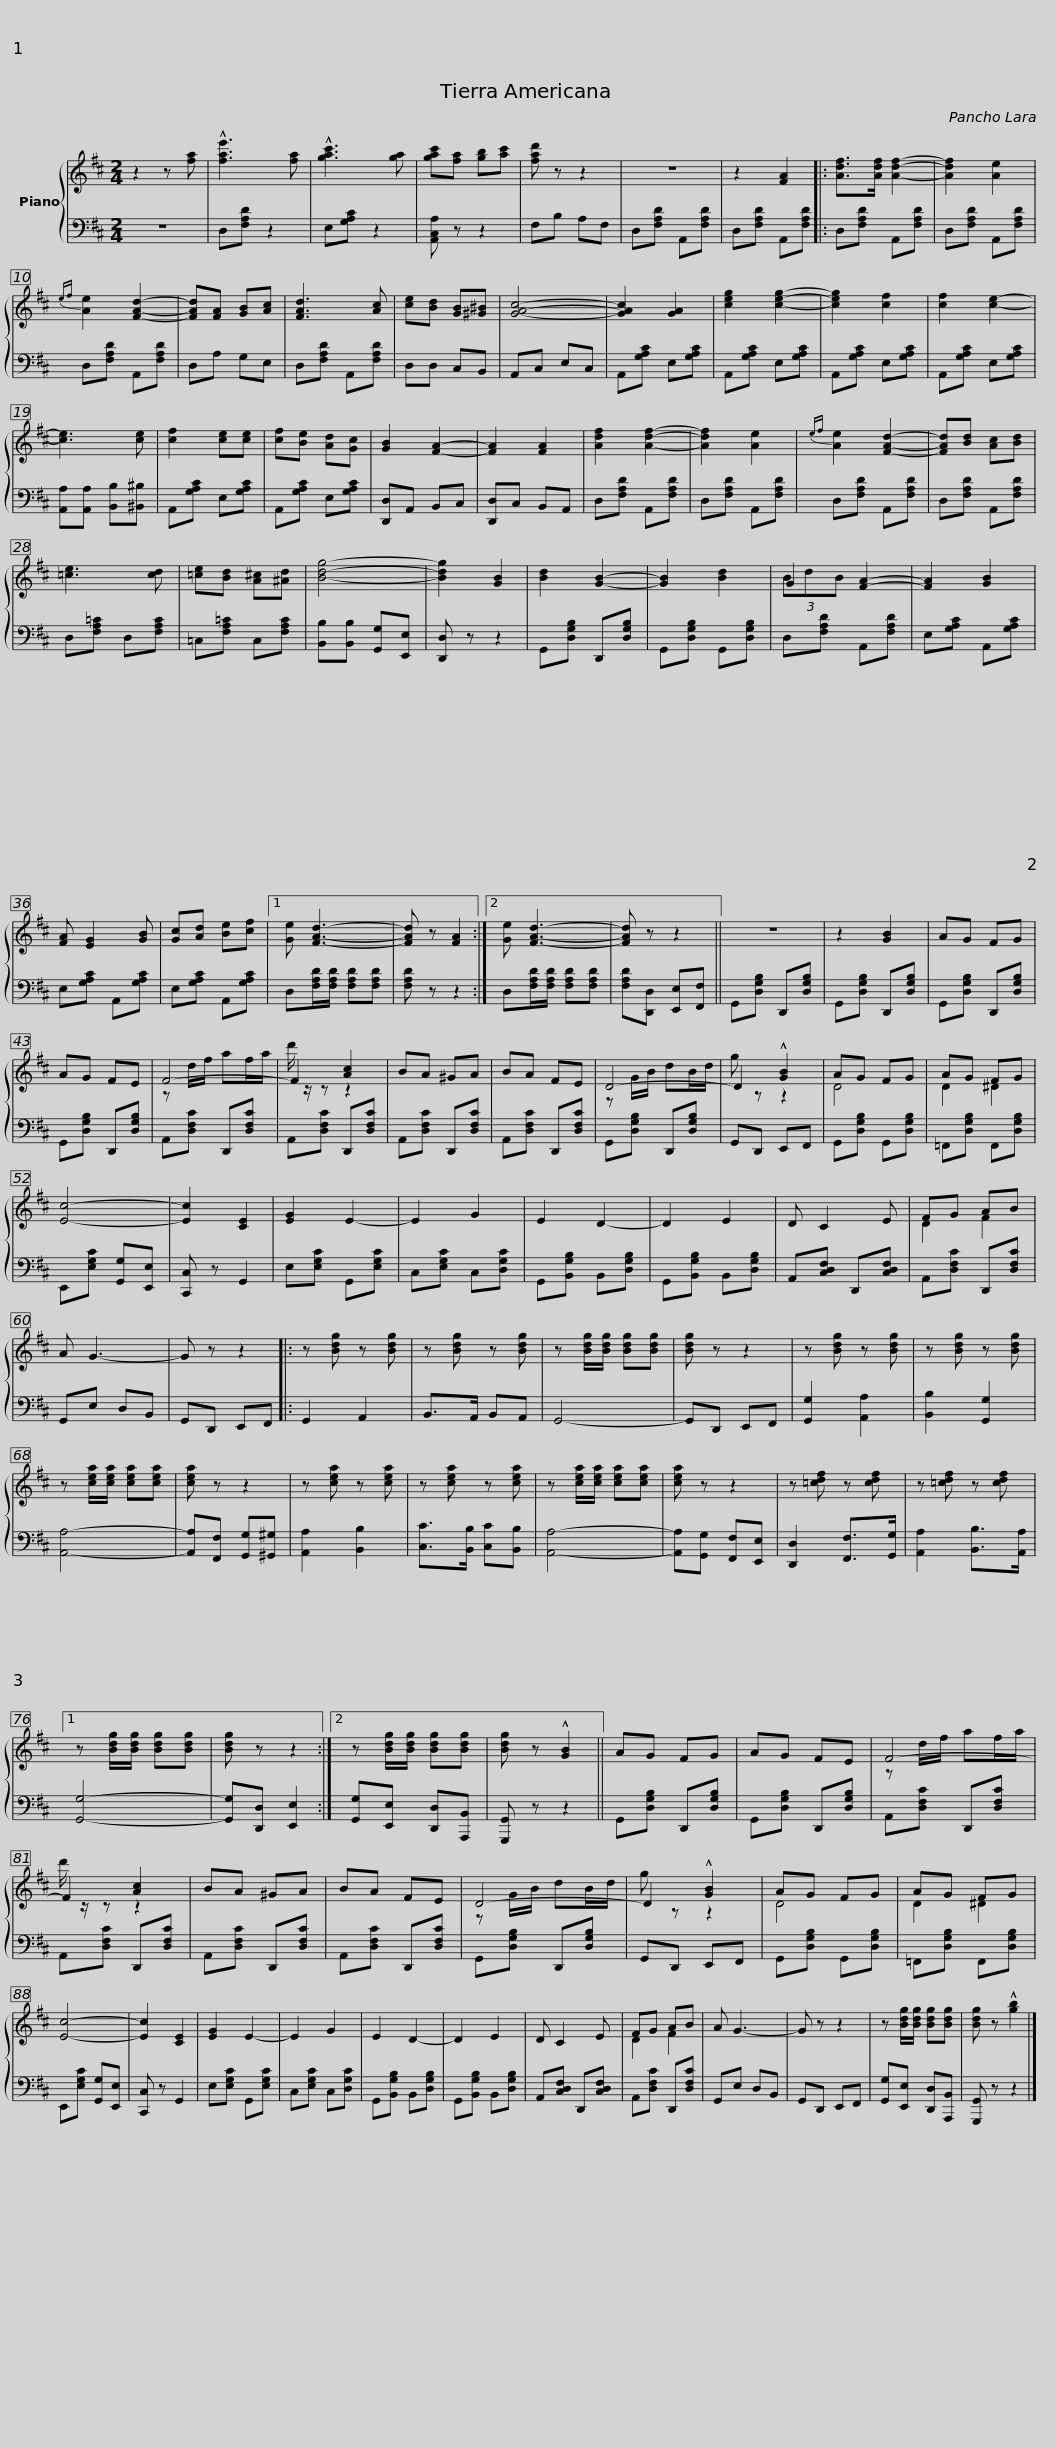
X:1
%%score { ( 1 3 ) | 2 }
L:1/8
M:2/4
I:linebreak $
K:D
V:1 treble
V:3 treble
V:2 bass
V:1
 z2 z [fa] | !^![fae']3 [fa] | !^![gac']3 [ga] | [gac'][fa] [gb][ac'] | [fad'] z z2 | %5
 z4 | z2 [FA]2 |: [Adf]>[Adf] [Adf]2- | [Adf]2 [Ae]2 |${ef} [Ae]2 [FAd]2- | %10
 [FAd][FA] [GB][Ac] | [FAd]3 [Ac] | [ce][Bd] [GB][^G^B] | [GAc]4- | [GAc]2 [GA]2 | %15
 [ceg]2 [ceg]2- | [ceg]2 [cf]2 | [cf]2 [ce]2- |$ [ce]3 [ce] | [cf]2 [ce][ce] | %20
 [cf][Be] [Ad][Gc] | [GB]2 [FA]2- | [FA]2 [FA]2 | [Adf]2 [Adf]2- | [Adf]2 [Ae]2 | %25
{ef} [Ae]2 [FAd]2- | [FAd][Bd] [Ac][Bd] | [=ce]3 [cd] |$ [=ce][Bd] [A^c][^Ad] | [Bdg]4- | %30
 [Bdg]2 [GB]2 | [Bd]2 [GB]2- | [GB]2 [Bd]2 | G2 [FA]2- | [FA]2 [GB]2 | %35
 [FA] [EG]2 [GB] | [Gc][Ad] [Be][cf] |1$ [Ge] [FAd]3- | [FAd] z [FA]2 :|2 [Ge] [FAd]3- | %40
 [FAd] z z2 || z4 | z2 [GB]2 | AG FG | AG FE | %45
 F4- |$ F2 [Ac]2 | BA ^GA | BA FE | D4- | %50
 D2 !^![GB]2 | AG FG | AG FG | [Ec]4- | [Ec]2 [CE]2 | %55
 [EG]2 E2- |$ E2 G2 | E2 D2- | D2 E2 | D C2 E | %60
 FG AB | A G3- | G z z2 |: z [Bdg] z [Bdg] | z [Bdg] z [Bdg] |$ %65
 z [Bdg]/[Bdg]/ [Bdg][Bdg] | [Bdg] z z2 | z [Bdg] z [Bdg] | z [Bdg] z [Bdg] | z [cea]/[cea]/ [cea][cea] | %70
 [cea] z z2 | z [cea] z [cea] | z [cea] z [cea] | z [cea]/[cea]/ [cea][cea] |$ [cea] z z2 | %75
 z [=cdf] z [cdf] | z [=cdf] z [cdf] |1 z [Bdg]/[Bdg]/ [Bdg][Bdg] | [Bdg] z z2 :|2 z [Bdg]/[Bdg]/ [Bdg][Bdg] | %80
 [Bdg] z !^![GB]2 || AG FG | AG FE |$ F4- | F2 [Ac]2 | %85
 BA ^GA | BA FE | D4- | D2 !^![GB]2 | AG FG | %90
 AG FG | [Ec]4- |$ [Ec]2 [CE]2 | [EG]2 E2- | E2 G2 | %95
 E2 D2- | D2 E2 | D C2 E | FG AB | A G3- | %100
 G z z2 | z [Bdg]/[Bdg]/ [Bdg][Bdg] |$ [Bdg] z !^![gb]2 |] %103
V:2
 z4 | D,[F,A,D] z2 | E,[G,A,C] z2 | [A,,C,A,] z z2 | F,B, A,F, | %5
 D,[F,A,D] A,,[F,A,D] | D,[F,A,D] A,,[F,A,D] |: D,[F,A,D] A,,[F,A,D] | D,[F,A,D] A,,[F,A,D] |$ D,[F,A,D] A,,[F,A,D] | %10
 D,A, G,E, | D,[F,A,D] A,,[F,A,D] | D,D, C,B,, | A,,C, E,C, | A,,[G,A,C] E,[G,A,C] | %15
 A,,[G,A,C] E,[G,A,C] | A,,[G,A,C] E,[G,A,C] | A,,[G,A,C] E,[G,A,C] |$ [A,,A,][A,,A,] [B,,B,][^B,,^B,] | A,,[G,A,C] E,[G,A,C] | %20
 A,,[G,A,C] E,[G,A,C] | [D,,D,]A,, B,,C, | [D,,D,]C, B,,A,, | D,[F,A,D] A,,[F,A,D] | D,[F,A,D] A,,[F,A,D] | %25
 D,[F,A,D] A,,[F,A,D] | D,[F,A,D] A,,[F,A,D] | D,[F,A,=C] D,[F,A,C] |$ =C,[F,A,=C] C,[F,A,C] | [B,,B,][B,,B,] [G,,G,][E,,E,] | %30
 [D,,D,] z z2 | G,,[D,G,B,] D,,[D,G,B,] | G,,[D,G,B,] G,,[D,G,B,] | D,[F,A,D] A,,[F,A,D] | E,[G,A,C] A,,[G,A,C] | %35
 E,[G,A,C] A,,[G,A,C] | E,[G,A,C] A,,[G,A,C] |1$ D,[F,A,D]/[F,A,D]/ [F,A,D][F,A,D] | [F,A,D] z z2 :|2 D,[F,A,D]/[F,A,D]/ [F,A,D][F,A,D] | %40
 [F,A,D][D,,D,] [E,,E,][F,,F,] || G,,[D,G,B,] D,,[D,G,B,] | G,,[D,G,B,] D,,[D,G,B,] | G,,[D,G,B,] D,,[D,G,B,] | G,,[D,G,B,] D,,[D,G,B,] | %45
 A,,[D,F,C] D,,[D,F,C] |$ A,,[D,F,C] D,,[D,F,C] | A,,[D,F,C] D,,[D,F,C] | A,,[D,F,C] D,,[D,F,C] | G,,[D,G,B,] D,,[D,G,B,] | %50
 G,,D,, E,,F,, | G,,[D,G,B,] G,,[D,G,B,] | =F,,[D,G,B,] F,,[D,G,B,] | E,,[E,G,C] [G,,G,][E,,E,] | [C,,C,] z G,,2 | %55
 E,[E,G,C] G,,[E,G,C] |$ C,[E,G,C] C,[D,G,C] | G,,[B,,G,B,] B,,[D,G,B,] | G,,[B,,G,B,] B,,[D,G,B,] | A,,[C,D,F,] D,,[C,D,F,] | %60
 A,,[D,F,C] D,,[D,F,C] | G,,E, D,B,, | G,,D,, E,,F,, |: G,,2 A,,2 | B,,>A,, B,,A,, |$ %65
 G,,4- | G,,D,, E,,F,, | [G,,G,]2 [A,,A,]2 | [B,,B,]2 [G,,G,]2 | [A,,A,]4- | %70
 [A,,A,][F,,F,] [G,,G,][^G,,^G,] | [A,,A,]2 [B,,B,]2 | [C,C]>[B,,B,] [C,C][B,,B,] | [A,,A,]4- |$ [A,,A,][G,,G,] [F,,F,][E,,E,] | %75
 [D,,D,]2 [F,,F,]>[G,,G,] | [A,,A,]2 [B,,B,]>[A,,A,] |1 [G,,G,]4- | [G,,G,][D,,D,] [E,,E,]2 :|2 [G,,G,][E,,E,] [D,,D,][A,,,B,,] | %80
 [G,,,G,,] z z2 || G,,[D,G,B,] D,,[D,G,B,] | G,,[D,G,B,] D,,[D,G,B,] |$ A,,[D,F,C] D,,[D,F,C] | A,,[D,F,C] D,,[D,F,C] | %85
 A,,[D,F,C] D,,[D,F,C] | A,,[D,F,C] D,,[D,F,C] | G,,[D,G,B,] D,,[D,G,B,] | G,,D,, E,,F,, | G,,[D,G,B,] G,,[D,G,B,] | %90
 =F,,[D,G,B,] F,,[D,G,B,] | E,,[E,G,C] [G,,G,][E,,E,] |$ [C,,C,] z G,,2 | E,[E,G,C] G,,[E,G,C] | C,[E,G,C] C,[D,G,C] | %95
 G,,[B,,G,B,] B,,[D,G,B,] | G,,[B,,G,B,] B,,[D,G,B,] | A,,[C,D,F,] D,,[C,D,F,] | A,,[D,F,C] D,,[D,F,C] | G,,E, D,B,, | %100
 G,,D,, E,,F,, | [G,,G,][E,,E,] [D,,D,][A,,,B,,] |$ [G,,,G,,] z z2 |] %103
V:3
 x4 | x4 | x4 | x4 | x4 | %5
 x4 | x4 |: x4 | x4 |$ x4 | %10
 x4 | x4 | x4 | x4 | x4 | %15
 x4 | x4 | x4 |$ x4 | x4 | %20
 x4 | x4 | x4 | x4 | x4 | %25
 x4 | x4 | x4 |$ x4 | x4 | %30
 x4 | x4 | x4 | (3BdB x2 | x4 | %35
 x4 | x4 |1$ x4 | x4 :|2 x4 | %40
 x4 || x4 | x4 | x4 | x4 | %45
 z d/f/ af/a/ |$ d'/ z/ z z2 | x4 | x4 | z G/B/ dB/d/ | %50
 g z z2 | D4 | D2 ^D2 | x4 | x4 | %55
 x4 |$ x4 | x4 | x4 | x4 | %60
 D2 F2 | x4 | x4 |: x4 | x4 |$ %65
 x4 | x4 | x4 | x4 | x4 | %70
 x4 | x4 | x4 | x4 |$ x4 | %75
 x4 | x4 |1 x4 | x4 :|2 x4 | %80
 x4 || x4 | x4 |$ z d/f/ af/a/ | d'/ z/ z z2 | %85
 x4 | x4 | z G/B/ dB/d/ | g z z2 | D4 | %90
 D2 ^D2 | x4 |$ x4 | x4 | x4 | %95
 x4 | x4 | x4 | D2 F2 | x4 | %100
 x4 | x4 |$ x4 |] %103
